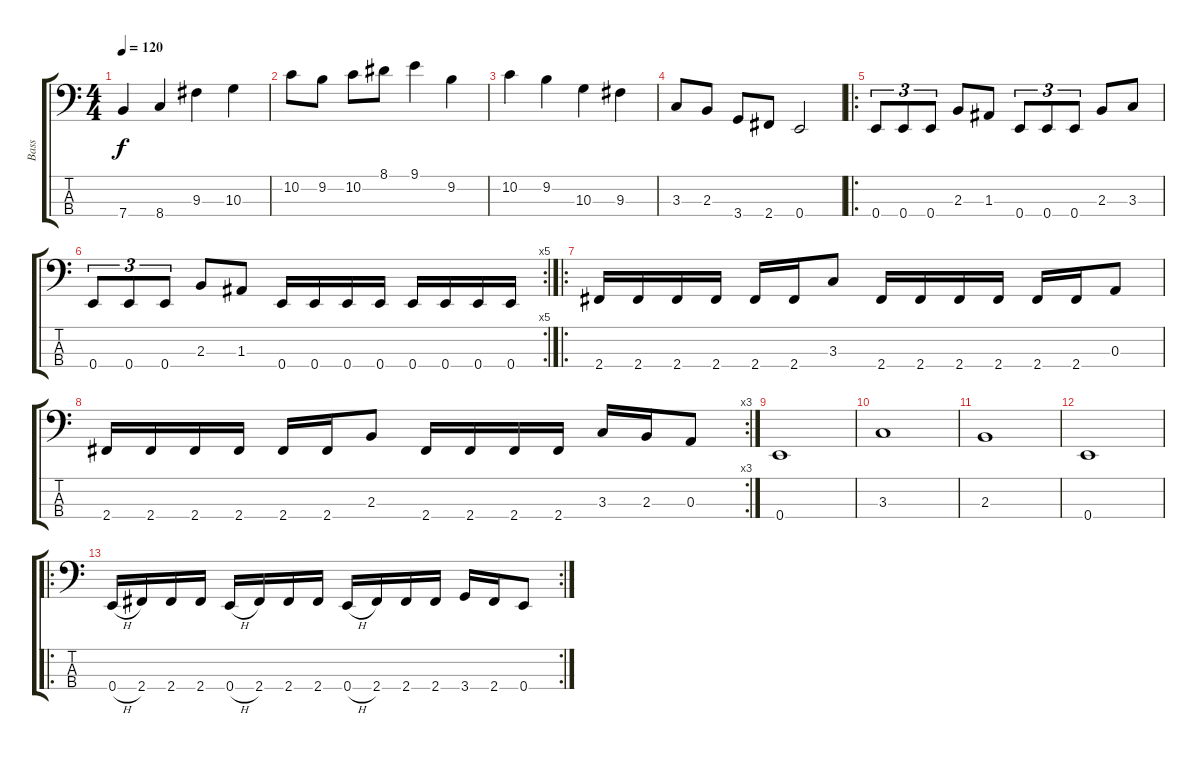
\track ("Bass" "Bass") {instrument electricbassfinger}
\staff {score tabs}
\tuning (G2 D2 A1 E1) {hide}
\ts (4 4)
\tempo 120
\clef f4
\ks c
7.4.4{dy f} 8.4.4 9.3.4 10.3.4 |
10.2.8 9.2.8 10.2.8 8.1.8 9.1.4 9.2.4 |
10.2.4 9.2.4 10.3.4 9.3.4 |
3.3.8 2.3.8 3.4.8 2.4.8 0.4.2 |
\ro
0.4.8{tu (3 2)} 0.4.8{tu (3 2)} 0.4.8{tu (3 2)} 2.3.8 1.3.8 0.4.8{tu (3 2)} 0.4.8{tu (3 2)} 0.4.8{tu (3 2)} 2.3.8 3.3.8 |
\rc 5
0.4.8{tu (3 2)} 0.4.8{tu (3 2)} 0.4.8{tu (3 2)} 2.3.8 1.3.8 0.4.16 0.4.16 0.4.16 0.4.16 0.4.16 0.4.16 0.4.16 0.4.16 |
\ro
2.4.16 2.4.16 2.4.16 2.4.16 2.4.16 2.4.16 3.3.8 2.4.16 2.4.16 2.4.16 2.4.16 2.4.16 2.4.16 0.3.8 |
\rc 3
2.4.16 2.4.16 2.4.16 2.4.16 2.4.16 2.4.16 2.3.8 2.4.16 2.4.16 2.4.16 2.4.16 3.3.16 2.3.16 0.3.8 |
0.4.1 |
3.3.1 |
2.3.1 |
0.4.1 |
\ro
\rc 2
0.4{h}.16 2.4.16 2.4.16 2.4.16 0.4{h}.16 2.4.16 2.4.16 2.4.16 0.4{h}.16 2.4.16 2.4.16 2.4.16 3.4.16 2.4.16 0.4.8
